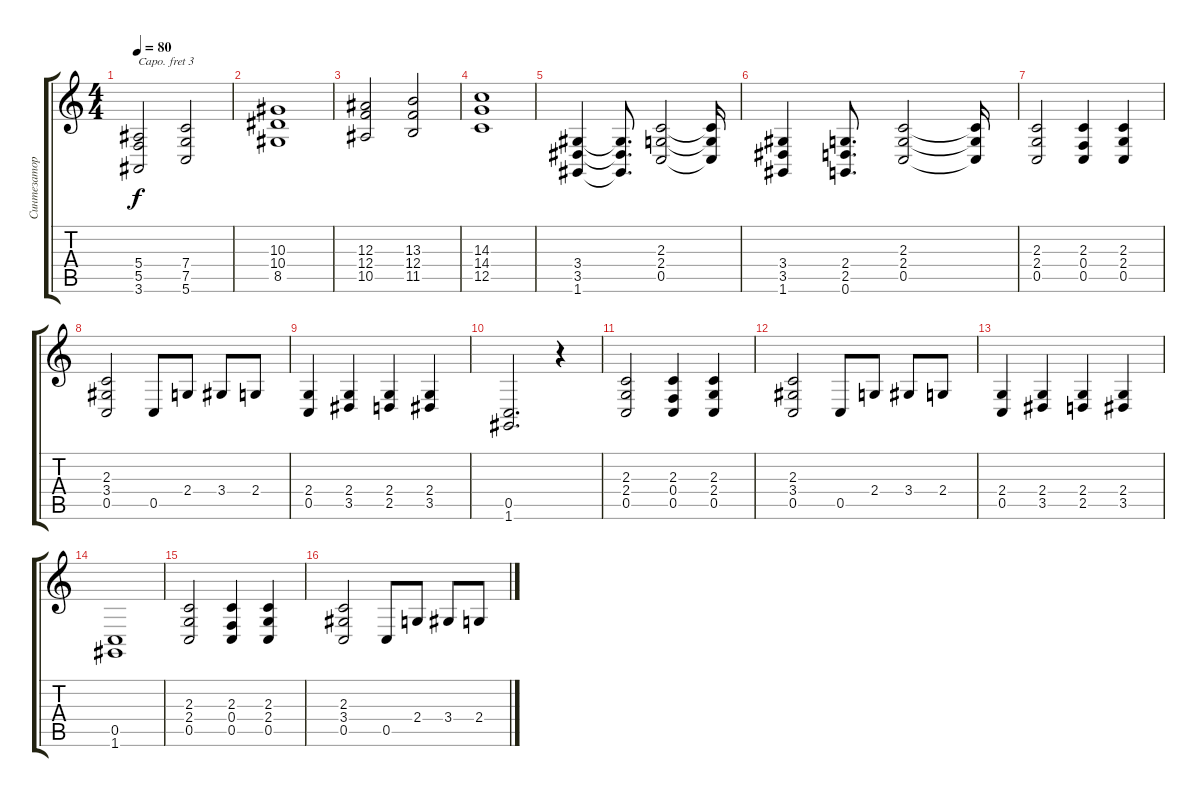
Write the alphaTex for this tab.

\track ("Синтезатор 1" "Синтезатор") {instrument drawbarorgan}
\staff {score tabs}
\capo 3
\tuning (E4 B3 G3 D3 A2 E2) {hide}
\ts (4 4)
\tempo 80
\clef g2
\ks c
(5.4 5.5 3.6).2{dy f} (7.4 7.5 5.6).2 |
(10.3 10.4 8.5).1 |
(12.3 12.4 10.5).2 (13.3 12.4 11.5).2 |
(14.3 14.4 12.5).1 |
(3.4 3.5 1.6).4 (3.4{t} 3.5{t} 1.6{t}).8{d} (2.3 2.4 0.5).2 (2.3{t} 2.4{t} 0.5{t}).16 |
(3.4 3.5 1.6).4 (2.4 2.5 0.6).8{d} (2.3 2.4 0.5).2 (2.3{t} 2.4{t} 0.5{t}).16 |
(2.3 2.4 0.5).2 (2.3 0.4 0.5).4 (2.3 2.4 0.5).4 |
(2.3 3.4 0.5).2 0.5.8 2.4.8 3.4.8 2.4.8 |
(2.4 0.5).4 (2.4 3.5).4 (2.4 2.5).4 (2.4 3.5).4 |
(0.5 1.6).2{d} r.4 |
(2.3 2.4 0.5).2 (2.3 0.4 0.5).4 (2.3 2.4 0.5).4 |
(2.3 3.4 0.5).2 0.5.8 2.4.8 3.4.8 2.4.8 |
(2.4 0.5).4 (2.4 3.5).4 (2.4 2.5).4 (2.4 3.5).4 |
(0.5 1.6).1 |
(2.3 2.4 0.5).2 (2.3 0.4 0.5).4 (2.3 2.4 0.5).4 |
(2.3 3.4 0.5).2 0.5.8 2.4.8 3.4.8 2.4.8
